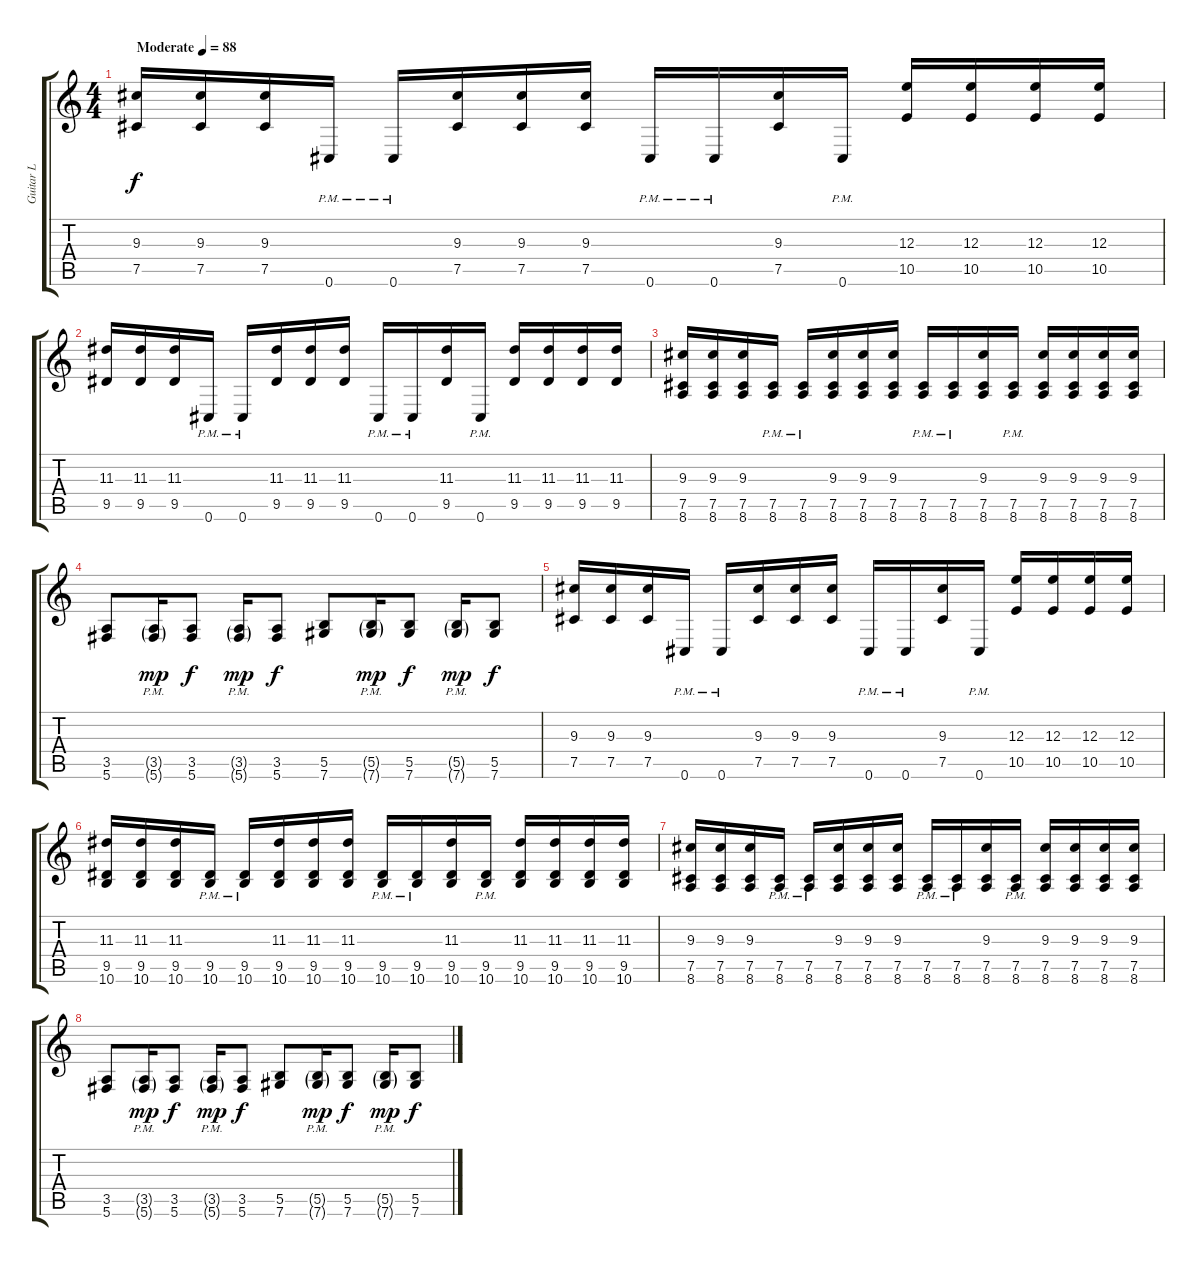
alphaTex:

\track ("Guitar L" "Guitar L") {instrument distortionguitar}
\staff {score tabs}
\tuning (Db4 Ab3 E3 B2 Gb2 Db2) {hide}
\ts (4 4)
\tempo (88 "Moderate")
\clef g2
\ks c
(9.3 7.5).16{dy f instrument distortionguitar} (9.3 7.5).16 (9.3 7.5).16 0.6{pm}.16 0.6{pm}.16 (9.3 7.5).16 (9.3 7.5).16 (9.3 7.5).16 0.6{pm}.16 0.6{pm}.16 (9.3 7.5).16 0.6{pm}.16 (12.3 10.5).16 (12.3 10.5).16 (12.3 10.5).16 (12.3 10.5).16 |
(11.3 9.5).16 (11.3 9.5).16 (11.3 9.5).16 0.6{pm}.16 0.6{pm}.16 (11.3 9.5).16 (11.3 9.5).16 (11.3 9.5).16 0.6{pm}.16 0.6{pm}.16 (11.3 9.5).16 0.6{pm}.16 (11.3 9.5).16 (11.3 9.5).16 (11.3 9.5).16 (11.3 9.5).16 |
(9.3 7.5 8.6).16 (9.3 7.5 8.6).16 (9.3 7.5 8.6).16 (7.5{pm} 8.6{pm}).16 (7.5{pm} 8.6{pm}).16 (9.3 7.5 8.6).16 (9.3 7.5 8.6).16 (9.3 7.5 8.6).16 (7.5{pm} 8.6{pm}).16 (7.5{pm} 8.6{pm}).16 (9.3 7.5 8.6).16 (7.5{pm} 8.6{pm}).16 (9.3 7.5 8.6).16 (9.3 7.5 8.6).16 (9.3 7.5 8.6).16 (9.3 7.5 8.6).16 |
(3.5 5.6).8 (3.5{g pm} 5.6{g pm}).16{dy mp} (3.5 5.6).8{dy f} (3.5{g pm} 5.6{g pm}).16{dy mp} (3.5 5.6).8{dy f} (5.5 7.6).8 (5.5{g pm} 7.6{g pm}).16{dy mp} (5.5 7.6).8{dy f} (5.5{g pm} 7.6{g pm}).16{dy mp} (5.5 7.6).8{dy f} |
(9.3 7.5).16 (9.3 7.5).16 (9.3 7.5).16 0.6{pm}.16 0.6{pm}.16 (9.3 7.5).16 (9.3 7.5).16 (9.3 7.5).16 0.6{pm}.16 0.6{pm}.16 (9.3 7.5).16 0.6{pm}.16 (12.3 10.5).16 (12.3 10.5).16 (12.3 10.5).16 (12.3 10.5).16 |
(11.3 9.5 10.6).16 (11.3 9.5 10.6).16 (11.3 9.5 10.6).16 (9.5{pm} 10.6{pm}).16 (9.5{pm} 10.6{pm}).16 (11.3 9.5 10.6).16 (11.3 9.5 10.6).16 (11.3 9.5 10.6).16 (9.5{pm} 10.6{pm}).16 (9.5{pm} 10.6{pm}).16 (11.3 9.5 10.6).16 (9.5{pm} 10.6{pm}).16 (11.3 9.5 10.6).16 (11.3 9.5 10.6).16 (11.3 9.5 10.6).16 (11.3 9.5 10.6).16 |
(9.3 7.5 8.6).16 (9.3 7.5 8.6).16 (9.3 7.5 8.6).16 (7.5{pm} 8.6{pm}).16 (7.5{pm} 8.6{pm}).16 (9.3 7.5 8.6).16 (9.3 7.5 8.6).16 (9.3 7.5 8.6).16 (7.5{pm} 8.6{pm}).16 (7.5{pm} 8.6{pm}).16 (9.3 7.5 8.6).16 (7.5{pm} 8.6{pm}).16 (9.3 7.5 8.6).16 (9.3 7.5 8.6).16 (9.3 7.5 8.6).16 (9.3 7.5 8.6).16 |
(3.5 5.6).8 (3.5{g pm} 5.6{g pm}).16{dy mp} (3.5 5.6).8{dy f} (3.5{g pm} 5.6{g pm}).16{dy mp} (3.5 5.6).8{dy f} (5.5 7.6).8 (5.5{g pm} 7.6{g pm}).16{dy mp} (5.5 7.6).8{dy f} (5.5{g pm} 7.6{g pm}).16{dy mp} (5.5 7.6).8{dy f}
